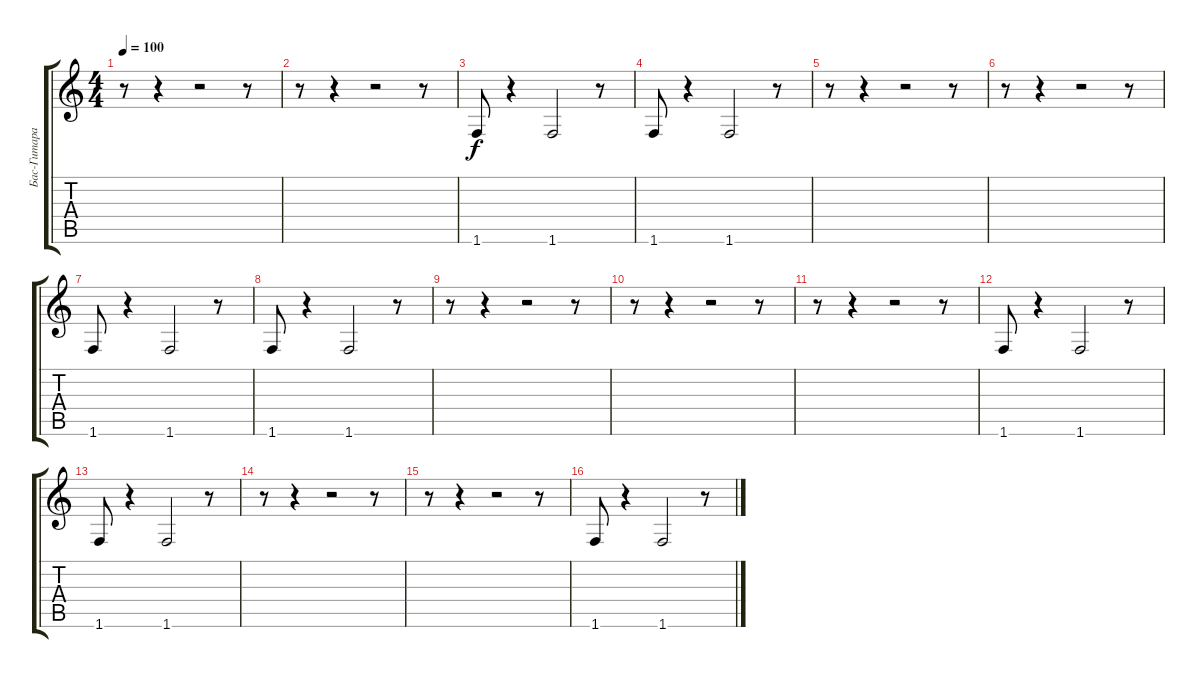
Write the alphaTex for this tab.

\track ("Бас-Гитара" "Бас-Гитара") {instrument electricbassfinger}
\staff {score tabs}
\tuning (E4 B3 G3 D3 A2 E2) {hide}
\ts (4 4)
\tempo 100
\clef g2
\ks c
r.8{dy f} r.4 r.2 r.8 |
r.8 r.4 r.2 r.8 |
1.6.8 r.4 1.6.2 r.8 |
1.6.8 r.4 1.6.2 r.8 |
r.8 r.4 r.2 r.8 |
r.8 r.4 r.2 r.8 |
1.6.8 r.4 1.6.2 r.8 |
1.6.8 r.4 1.6.2 r.8 |
r.8 r.4 r.2 r.8 |
r.8 r.4 r.2 r.8 |
r.8 r.4 r.2 r.8 |
1.6.8 r.4 1.6.2 r.8 |
1.6.8 r.4 1.6.2 r.8 |
r.8 r.4 r.2 r.8 |
r.8 r.4 r.2 r.8 |
1.6.8 r.4 1.6.2 r.8
